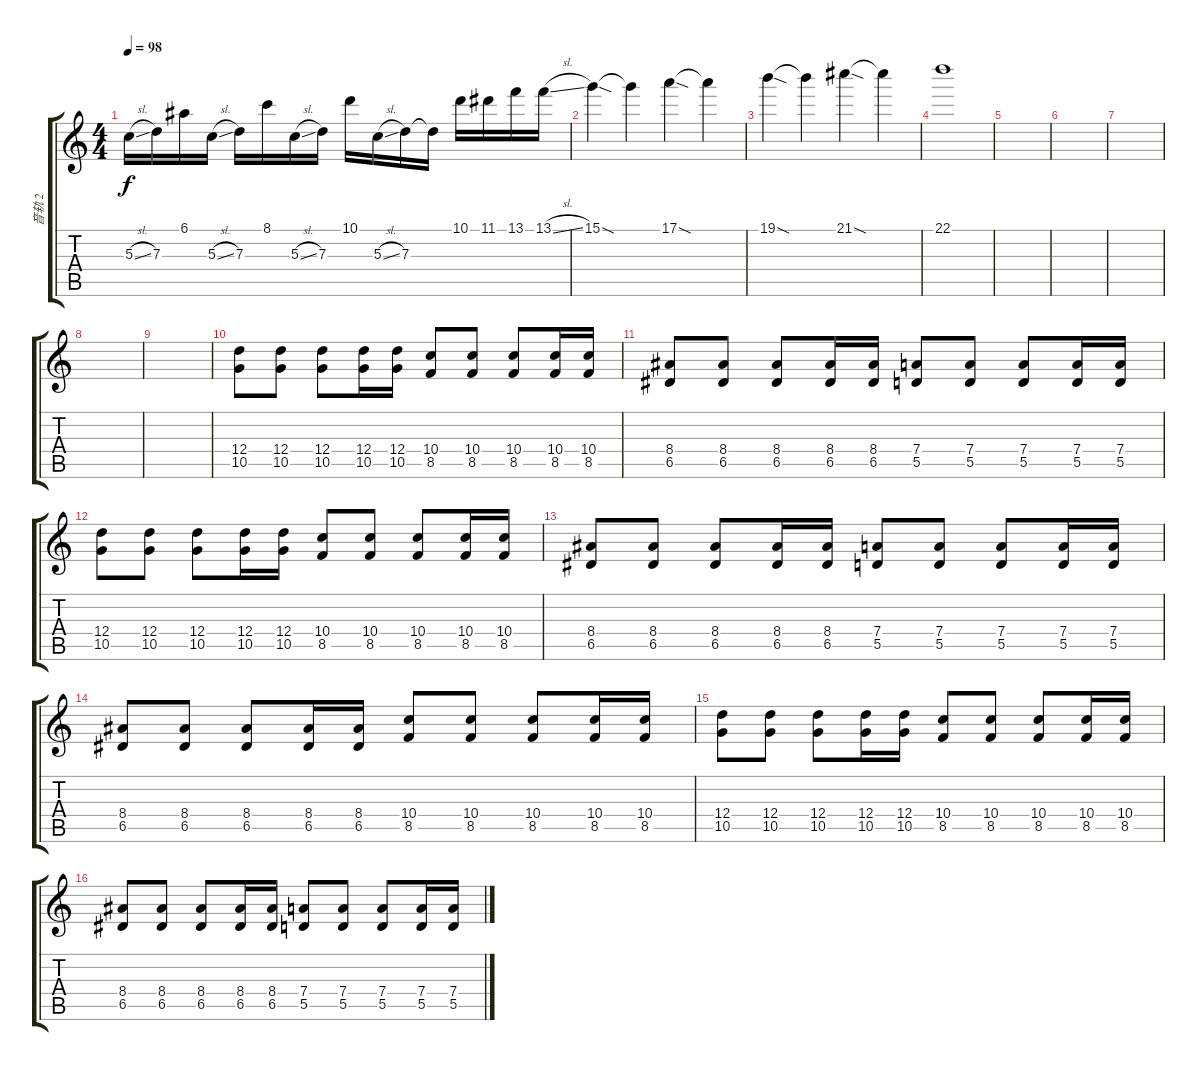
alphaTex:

\track ("音轨 2" "音轨 2") {instrument overdrivenguitar}
\staff {score tabs}
\tuning (E4 B3 G3 D3 A2 E2) {hide}
\ts (4 4)
\tempo 98
\clef g2
\ks c
5.3{sl}.16{dy f} 7.3.16 6.1.16 5.3{sl}.16 7.3.16 8.1.16 5.3{sl}.16 7.3.16 10.1.16 5.3{sl}.16 7.3.16 7.3{t}.16 10.1.16 11.1.16 13.1.16 13.1{sl}.16 |
15.1{sod}.4 15.1{t}.4 17.1{sod}.4 17.1{t}.4 |
19.1{sod}.4 19.1{t}.4 21.1{sod}.4 21.1{t}.4 |
22.1.1 |
|
|
|
|
|
(12.4 10.5).8 (12.4 10.5).8 (12.4 10.5).8 (12.4 10.5).16 (12.4 10.5).16 (10.4 8.5).8 (10.4 8.5).8 (10.4 8.5).8 (10.4 8.5).16 (10.4 8.5).16 |
(8.4 6.5).8 (8.4 6.5).8 (8.4 6.5).8 (8.4 6.5).16 (8.4 6.5).16 (7.4 5.5).8 (7.4 5.5).8 (7.4 5.5).8 (7.4 5.5).16 (7.4 5.5).16 |
(12.4 10.5).8 (12.4 10.5).8 (12.4 10.5).8 (12.4 10.5).16 (12.4 10.5).16 (10.4 8.5).8 (10.4 8.5).8 (10.4 8.5).8 (10.4 8.5).16 (10.4 8.5).16 |
(8.4 6.5).8 (8.4 6.5).8 (8.4 6.5).8 (8.4 6.5).16 (8.4 6.5).16 (7.4 5.5).8 (7.4 5.5).8 (7.4 5.5).8 (7.4 5.5).16 (7.4 5.5).16 |
(8.4 6.5).8 (8.4 6.5).8 (8.4 6.5).8 (8.4 6.5).16 (8.4 6.5).16 (10.4 8.5).8 (10.4 8.5).8 (10.4 8.5).8 (10.4 8.5).16 (10.4 8.5).16 |
(12.4 10.5).8 (12.4 10.5).8 (12.4 10.5).8 (12.4 10.5).16 (12.4 10.5).16 (10.4 8.5).8 (10.4 8.5).8 (10.4 8.5).8 (10.4 8.5).16 (10.4 8.5).16 |
(8.4 6.5).8 (8.4 6.5).8 (8.4 6.5).8 (8.4 6.5).16 (8.4 6.5).16 (7.4 5.5).8 (7.4 5.5).8 (7.4 5.5).8 (7.4 5.5).16 (7.4 5.5).16
